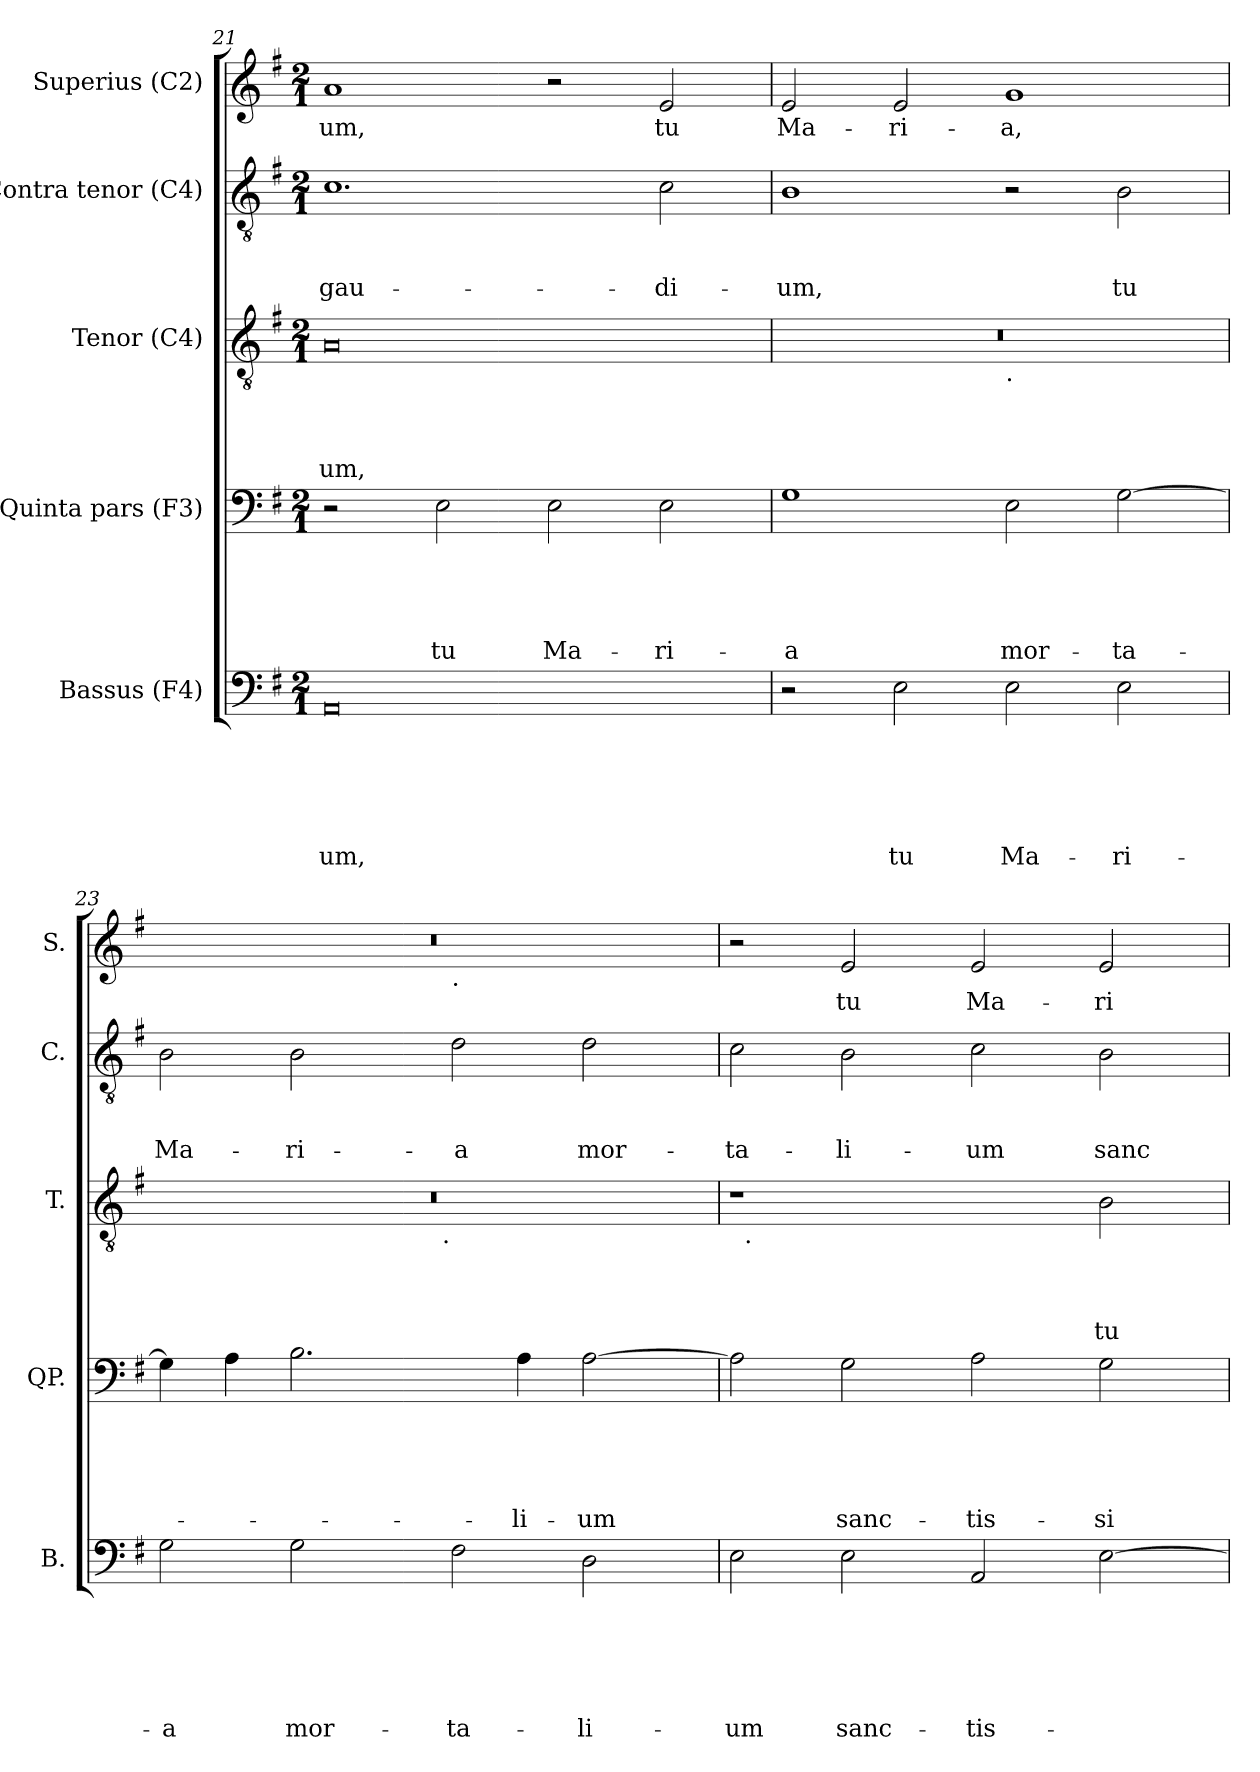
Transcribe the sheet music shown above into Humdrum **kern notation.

**kern	**text	**text	**text	**text	**text	**text	**kern	**text	**text	**text	**text	**text	**kern	**text	**text	**text	**text	**kern	**text	**text	**text	**kern	**text
*part5	*part5	*part5	*part5	*part5	*part5	*part5	*part4	*part4	*part4	*part4	*part4	*part4	*part3	*part3	*part3	*part3	*part3	*part2	*part2	*part2	*part2	*part1	*part1
*staff5	*staff5	*staff5	*staff5	*staff5	*staff5	*staff5	*staff4	*staff4	*staff4	*staff4	*staff4	*staff4	*staff3	*staff3	*staff3	*staff3	*staff3	*staff2	*staff2	*staff2	*staff2	*staff1	*staff1
*I"Bassus (F4)	*	*	*	*	*	*	*I"Quinta pars (F3)	*	*	*	*	*	*I"Tenor (C4)	*	*	*	*	*I"Contra tenor (C4)	*	*	*	*I"Superius (C2)	*
*I'B.	*	*	*	*	*	*	*I'QP.	*	*	*	*	*	*I'T.	*	*	*	*	*I'C.	*	*	*	*I'S.	*
*clefF4	*	*	*	*	*	*	*clefF4	*	*	*	*	*	*clefGv2	*	*	*	*	*clefGv2	*	*	*	*clefG2	*
*k[f#]	*	*	*	*	*	*	*k[f#]	*	*	*	*	*	*k[f#]	*	*	*	*	*k[f#]	*	*	*	*k[f#]	*
*G:	*	*	*	*	*	*	*G:	*	*	*	*	*	*G:	*	*	*	*	*G:	*	*	*	*G:	*
*M2/1	*	*	*	*	*	*	*M2/1	*	*	*	*	*	*M2/1	*	*	*	*	*M2/1	*	*	*	*M2/1	*
=21	=21	=21	=21	=21	=21	=21	=21	=21	=21	=21	=21	=21	=21	=21	=21	=21	=21	=21	=21	=21	=21	=21	=21
!	!	!	!	!	!	!LO:LY:b	!	!	!	!	!	!	!	!	!	!	!LO:LY:b	!	!	!	!LO:LY:b	!	!LO:LY:b
0AA	.	.	.	.	.	-um,	2r	.	.	.	.	.	0A	.	.	.	-um,	1.c	.	.	gau-	1a	-um,
!	!	!	!	!	!	!	!	!	!	!	!	!LO:LY:b	!	!	!	!	!	!	!	!	!	!	!
.	.	.	.	.	.	.	2E\	.	.	.	.	tu	.	.	.	.	.	.	.	.	.	.	.
!	!	!	!	!	!	!	!	!	!	!	!	!LO:LY:b	!	!	!	!	!	!	!	!	!	!	!
.	.	.	.	.	.	.	2E\	.	.	.	.	Ma-	.	.	.	.	.	.	.	.	.	2r	.
!	!	!	!	!	!	!	!	!	!	!	!	!LO:LY:b	!	!	!	!	!	!	!	!	!LO:LY:b	!	!LO:LY:b
.	.	.	.	.	.	.	2E\	.	.	.	.	-ri-	.	.	.	.	.	2c\	.	.	-di-	2e/	tu
!!LO:LB:g=z
=22	=22	=22	=22	=22	=22	=22	=22	=22	=22	=22	=22	=22	=22	=22	=22	=22	=22	=22	=22	=22	=22	=22	=22
!	!	!	!	!	!	!	!	!	!	!	!	!LO:LY:b:rj	!	!	!	!	!	!	!	!	!LO:LY:b	!	!LO:LY:b
*	*	*	*	*	*	*	*	*	*	*	*	*	*^	*	*	*	*	*	*	*	*	*	*
2r	.	.	.	.	.	.	1G	.	.	.	.	-a	0r	1ryy	.	.	.	.	1B	.	.	-um,	2e/	Ma-
!	!	!	!	!	!	!LO:LY:b	!	!	!	!	!	!	!	!	!	!	!	!	!	!	!	!	!	!LO:LY:b
2E\	.	.	.	.	.	tu	.	.	.	.	.	.	.	.	.	.	.	.	.	.	.	.	2e/	-ri-
!	!	!	!	!	!	!	!	!	!	!	!	!	!	!LO:TX:b:t=.	!	!	!	!	!	!	!	!	!	!
!	!	!	!	!	!	!LO:LY:b	!	!	!	!	!	!LO:LY:b	!	!	!	!	!	!	!	!	!	!	!	!LO:LY:b
2E\	.	.	.	.	.	Ma-	2E\	.	.	.	.	mor-	.	1ryy	.	.	.	.	2r	.	.	.	1g	-a,
!	!	!	!	!	!	!LO:LY:b	!	!	!	!	!	!LO:LY:b	!	!	!	!	!	!	!	!	!	!LO:LY:b	!	!
2E\	.	.	.	.	.	-ri-	[>2G\	.	.	.	.	-ta-	.	.	.	.	.	.	2B\	.	.	tu	.	.
=23	=23	=23	=23	=23	=23	=23	=23	=23	=23	=23	=23	=23	=23	=23	=23	=23	=23	=23	=23	=23	=23	=23	=23	=23
!	!	!	!	!	!	!LO:LY:b	!	!	!	!	!	!	!	!	!	!	!	!	!	!	!	!LO:LY:b	!	!
*	*	*	*	*	*	*	*	*	*	*	*	*	*	*	*	*	*	*	*	*	*	*	*^	*
2G\	.	.	.	.	.	-a	4G\]	.	.	.	.	.	0r	3%2ryy	.	.	.	.	2B\	.	.	Ma-	0r	1ryy	.
.	.	.	.	.	.	.	4A\	.	.	.	.	.	.	.	.	.	.	.	.	.	.	.	.	.	.
!	!	!	!	!	!	!LO:LY:b	!	!	!	!	!	!	!	!	!	!	!	!	!	!	!	!LO:LY:b	!	!	!
2G\	.	.	.	.	.	mor-	2.B\	.	.	.	.	.	.	.	.	.	.	.	2B\	.	.	-ri-	.	.	.
.	.	.	.	.	.	.	.	.	.	.	.	.	.	6ryy	.	.	.	.	.	.	.	.	.	.	.
.	.	.	.	.	.	.	.	.	.	.	.	.	.	12...ryy	.	.	.	.	.	.	.	.	.	.	.
!	!	!	!	!	!	!	!	!	!	!	!	!	!	!LO:TX:b:t=.	!	!	!	!	!	!	!	!	!	!	!
.	.	.	.	.	.	.	.	.	.	.	.	.	.	3%2ryy	.	.	.	.	.	.	.	.	.	.	.
!	!	!	!	!	!	!	!	!	!	!	!	!	!	!	!	!	!	!	!	!	!	!	!	!LO:TX:b:t=.	!
!	!	!	!	!	!	!LO:LY:b	!	!	!	!	!	!	!	!	!	!	!	!	!	!	!	!LO:LY:b	!	!	!
2F#\	.	.	.	.	.	-ta-	.	.	.	.	.	.	.	.	.	.	.	.	2d\	.	.	-a	.	1ryy	.
!	!	!	!	!	!	!	!	!	!	!	!	!LO:LY:b	!	!	!	!	!	!	!	!	!	!	!	!	!
.	.	.	.	.	.	.	4A\	.	.	.	.	-li-	.	.	.	.	.	.	.	.	.	.	.	.	.
!	!	!	!	!	!	!LO:LY:b	!	!	!	!	!	!LO:LY:b	!	!	!	!	!	!	!	!	!	!LO:LY:b	!	!	!
2D\	.	.	.	.	.	-li-	[>2A\	.	.	.	.	-um	.	.	.	.	.	.	2d\	.	.	mor-	.	.	.
.	.	.	.	.	.	.	.	.	.	.	.	.	.	3ryy	.	.	.	.	.	.	.	.	.	.	.
.	.	.	.	.	.	.	.	.	.	.	.	.	.	96ryy	.	.	.	.	.	.	.	.	.	.	.
=24	=24	=24	=24	=24	=24	=24	=24	=24	=24	=24	=24	=24	=24	=24	=24	=24	=24	=24	=24	=24	=24	=24	=24	=24	=24
!	!	!	!	!	!	!LO:LY:b	!	!	!	!	!	!	!	!	!	!	!	!	!	!	!	!LO:LY:b	!	!	!
*	*	*	*	*	*	*	*	*	*	*	*	*	*	*	*	*	*	*	*	*	*	*	*v	*v	*
2E\	.	.	.	.	.	-um	2A\]	.	.	.	.	.	1r	48ryy	.	.	.	.	2c\	.	.	-ta-	2r	.
!	!	!	!	!	!	!	!	!	!	!	!	!	!	!LO:TX:b:t=.	!	!	!	!	!	!	!	!	!	!
.	.	.	.	.	.	.	.	.	.	.	.	.	.	3%2ryy	.	.	.	.	.	.	.	.	.	.
!	!	!	!	!	!	!LO:LY:b	!	!	!	!	!	!LO:LY:b	!	!	!	!	!	!	!	!	!	!LO:LY:b	!	!LO:LY:b
2E\	.	.	.	.	.	sanc-	2G\	.	.	.	.	sanc-	.	.	.	.	.	.	2B\	.	.	-li-	2e/	tu
.	.	.	.	.	.	.	.	.	.	.	.	.	.	3%2ryy	.	.	.	.	.	.	.	.	.	.
!	!	!	!	!	!	!LO:LY:b	!	!	!	!	!	!LO:LY:b	!	!	!	!	!	!	!	!	!	!LO:LY:b	!	!LO:LY:b
2AA/	.	.	.	.	.	-tis-	2A\	.	.	.	.	-tis-	2ryy	.	.	.	.	.	2c\	.	.	-um	2e/	Ma-
.	.	.	.	.	.	.	.	.	.	.	.	.	.	3ryy	.	.	.	.	.	.	.	.	.	.
!	!	!	!	!	!	!	!	!	!	!	!	!LO:LY:b	!	!	!	!	!	!LO:LY:b	!	!	!	!LO:LY:b	!	!LO:LY:b
[>2E\	.	.	.	.	.	.	2G\	.	.	.	.	-si-	2B\	.	.	.	.	tu	2B\	.	.	sanc-	2e/	-ri-
.	.	.	.	.	.	.	.	.	.	.	.	.	.	6...ryy	.	.	.	.	.	.	.	.	.	.
*	*	*	*	*	*	*	*	*	*	*	*	*	*v	*v	*	*	*	*	*	*	*	*	*	*
=	=	=	=	=	=	=	=	=	=	=	=	=	=	=	=	=	=	=	=	=	=	=	=
*-	*-	*-	*-	*-	*-	*-	*-	*-	*-	*-	*-	*-	*-	*-	*-	*-	*-	*-	*-	*-	*-	*-	*-
